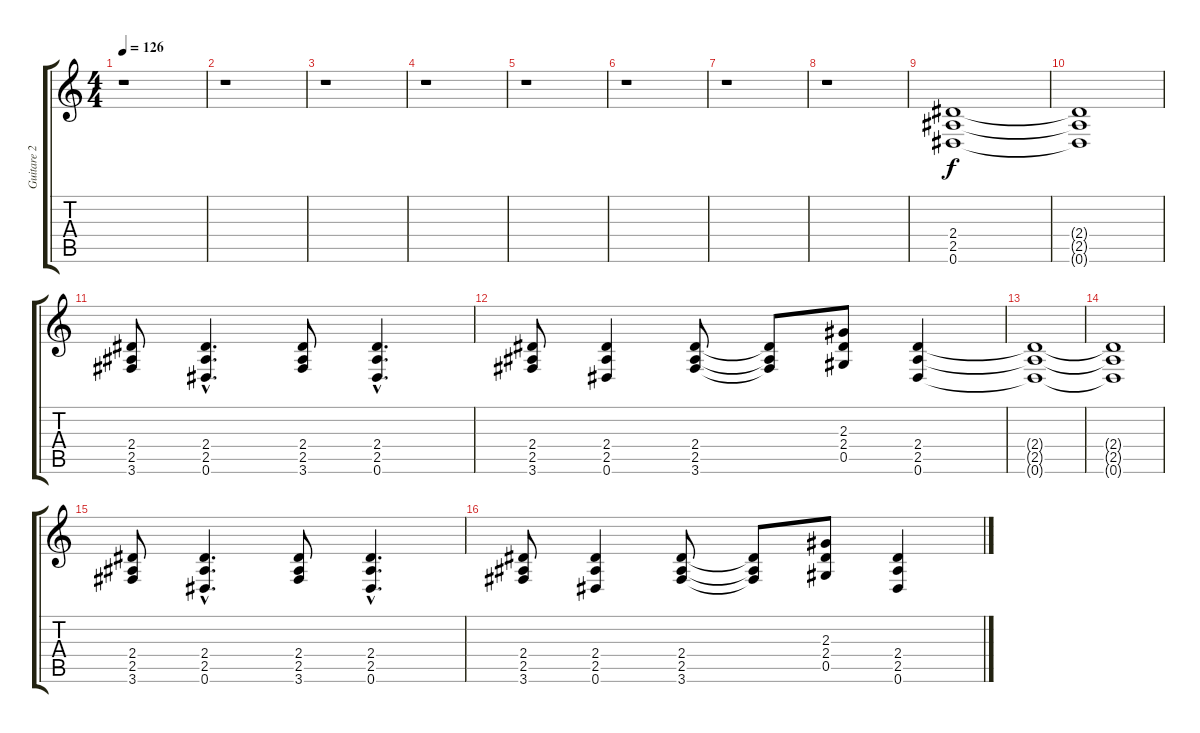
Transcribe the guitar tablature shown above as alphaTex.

\track ("Guitare 2" "Guitare 2") {instrument distortionguitar}
\staff {score tabs}
\tuning (Eb4 Bb3 Gb3 Db3 Ab2 Eb2) {hide}
\ts (4 4)
\tempo 126
\clef g2
\ks c
r.1{dy f} |
r.1 |
r.1 |
r.1 |
r.1 |
r.1 |
r.1 |
r.1 |
(2.4 2.5 0.6).1{volume 11 instrument overdrivenguitar} |
(2.4{t} 2.5{t} 0.6{t}).1 |
(2.4 2.5 3.6).8 (2.4{hac} 2.5{hac} 0.6{hac}).4{d} (2.4 2.5 3.6).8 (2.4{hac} 2.5{hac} 0.6{hac}).4{d} |
(2.4 2.5 3.6).8 (2.4 2.5 0.6).4 (2.4 2.5 3.6).8 (2.4{t} 2.5{t} 3.6{t}).8 (2.3 2.4 0.5).8 (2.4 2.5 0.6).4 |
(2.4{t} 2.5{t} 0.6{t}).1 |
(2.4{t} 2.5{t} 0.6{t}).1 |
(2.4 2.5 3.6).8 (2.4{hac} 2.5{hac} 0.6{hac}).4{d} (2.4 2.5 3.6).8 (2.4{hac} 2.5{hac} 0.6{hac}).4{d} |
(2.4 2.5 3.6).8 (2.4 2.5 0.6).4 (2.4 2.5 3.6).8 (2.4{t} 2.5{t} 3.6{t}).8 (2.3 2.4 0.5).8 (2.4 2.5 0.6).4
